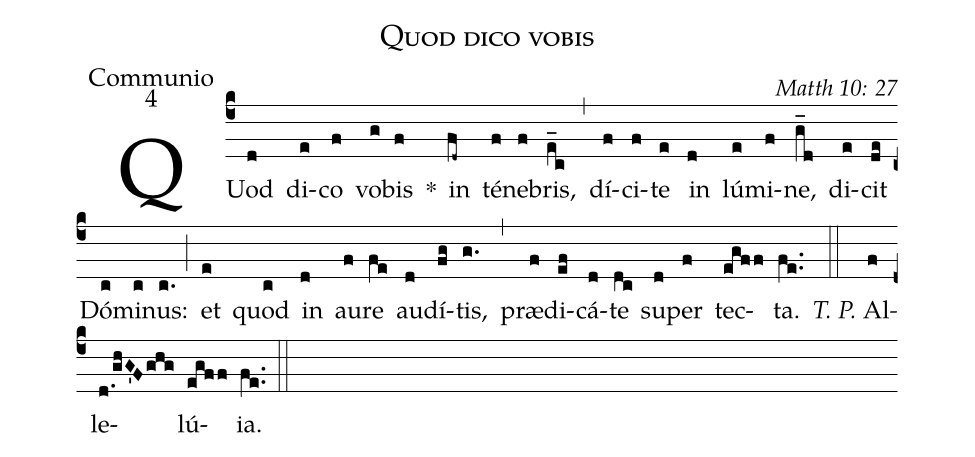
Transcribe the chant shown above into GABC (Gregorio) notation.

name: Quod dico vobis;
office-part: Communio;
mode: 4;
commentary: Matth 10: 27;
%%
(c4) QUod(d) di(e)co(f) vo(g)bis(f) *() in(fd~) té(f)ne(f)bris,(e_c) (,) dí(f)ci(f)te(e) in(d) lú(e)mi(f)ne,(g_d) di(e)cit(de) Dó(c)mi(c)nus:(c.) (;) et(e) quod(c) in(d) au(f)re(fe) au(d)dí(fg)tis,(g.) (,) præ(f)di(ef)cá(d)te(dc) su(d)per(f) tec(egff)ta.(fe..) (::)
<i>T. P.</i> Al(f)le(d./[-0.5]ghG'Fghg)lú(egff)ia.(fe..) (::)
